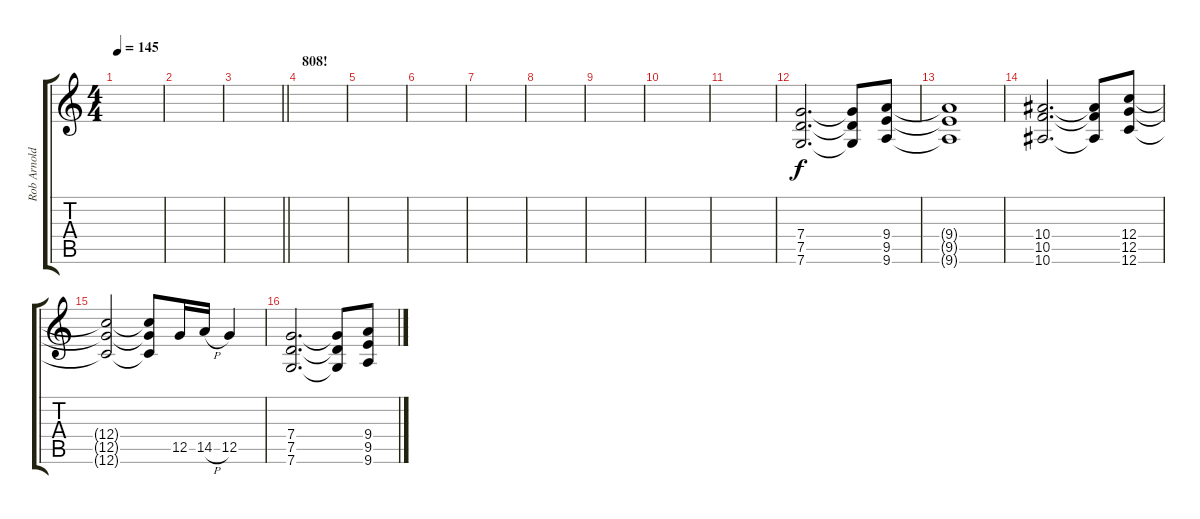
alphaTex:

\track ("Rob Arnold (effect)" "Rob Arnold") {instrument overdrivenguitar}
\staff {score tabs}
\tuning (D4 A3 F3 C3 G2 C2) {hide}
\ts (4 4)
\tempo 145
\clef g2
\ks c
|
|
\barLineRight lightlight
|
\section ("" "808!")
|
|
|
|
|
|
|
|
(7.4 7.5 7.6).2{d} (7.4{t} 7.5{t} 7.6{t}).8 (9.4 9.5 9.6).8 |
(9.4{t} 9.5{t} 9.6{t}).1 |
(10.4 10.5 10.6).2{d} (10.4{t} 10.5{t} 10.6{t}).8 (12.4 12.5 12.6).8 |
(12.4{t} 12.5{t} 12.6{t}).2 (12.4{t} 12.5{t} 12.6{t}).8 12.5.16 14.5{h}.16 12.5.4 |
(7.4 7.5 7.6).2{d} (7.4{t} 7.5{t} 7.6{t}).8 (9.4 9.5 9.6).8
